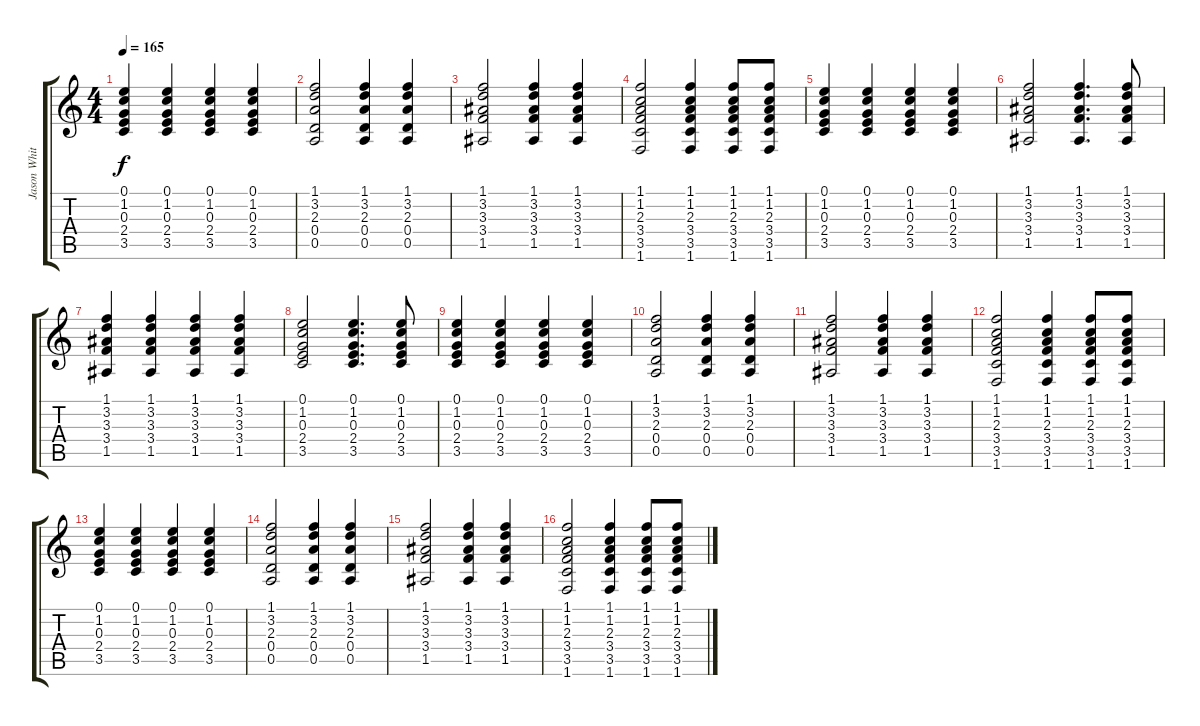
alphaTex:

\track ("Jason White - Guitar" "Jason Whit") {instrument acousticguitarsteel}
\staff {score tabs}
\tuning (E4 B3 G3 D3 A2 E2) {hide}
\ts (4 4)
\tempo 165
\clef g2
\ks c
(0.1 1.2 0.3 2.4 3.5).4{dy f} (0.1 1.2 0.3 2.4 3.5).4 (0.1 1.2 0.3 2.4 3.5).4 (0.1 1.2 0.3 2.4 3.5).4 |
(1.1 3.2 2.3 0.4 0.5).2 (1.1 3.2 2.3 0.4 0.5).4 (1.1 3.2 2.3 0.4 0.5).4 |
(1.1 3.2 3.3 3.4 1.5).2 (1.1 3.2 3.3 3.4 1.5).4 (1.1 3.2 3.3 3.4 1.5).4 |
(1.1 1.2 2.3 3.4 3.5 1.6).2 (1.1 1.2 2.3 3.4 3.5 1.6).4 (1.1 1.2 2.3 3.4 3.5 1.6).8 (1.1 1.2 2.3 3.4 3.5 1.6).8 |
(0.1 1.2 0.3 2.4 3.5).4 (0.1 1.2 0.3 2.4 3.5).4 (0.1 1.2 0.3 2.4 3.5).4 (0.1 1.2 0.3 2.4 3.5).4 |
(1.1 3.2 3.3 3.4 1.5).2 (1.1 3.2 3.3 3.4 1.5).4{d} (1.1 3.2 3.3 3.4 1.5).8 |
(1.1 3.2 3.3 3.4 1.5).4 (1.1 3.2 3.3 3.4 1.5).4 (1.1 3.2 3.3 3.4 1.5).4 (1.1 3.2 3.3 3.4 1.5).4 |
(0.1 1.2 0.3 2.4 3.5).2 (0.1 1.2 0.3 2.4 3.5).4{d} (0.1 1.2 0.3 2.4 3.5).8 |
(0.1 1.2 0.3 2.4 3.5).4 (0.1 1.2 0.3 2.4 3.5).4 (0.1 1.2 0.3 2.4 3.5).4 (0.1 1.2 0.3 2.4 3.5).4 |
(1.1 3.2 2.3 0.4 0.5).2 (1.1 3.2 2.3 0.4 0.5).4 (1.1 3.2 2.3 0.4 0.5).4 |
(1.1 3.2 3.3 3.4 1.5).2 (1.1 3.2 3.3 3.4 1.5).4 (1.1 3.2 3.3 3.4 1.5).4 |
(1.1 1.2 2.3 3.4 3.5 1.6).2 (1.1 1.2 2.3 3.4 3.5 1.6).4 (1.1 1.2 2.3 3.4 3.5 1.6).8 (1.1 1.2 2.3 3.4 3.5 1.6).8 |
(0.1 1.2 0.3 2.4 3.5).4 (0.1 1.2 0.3 2.4 3.5).4 (0.1 1.2 0.3 2.4 3.5).4 (0.1 1.2 0.3 2.4 3.5).4 |
(1.1 3.2 2.3 0.4 0.5).2 (1.1 3.2 2.3 0.4 0.5).4 (1.1 3.2 2.3 0.4 0.5).4 |
(1.1 3.2 3.3 3.4 1.5).2 (1.1 3.2 3.3 3.4 1.5).4 (1.1 3.2 3.3 3.4 1.5).4 |
(1.1 1.2 2.3 3.4 3.5 1.6).2 (1.1 1.2 2.3 3.4 3.5 1.6).4 (1.1 1.2 2.3 3.4 3.5 1.6).8 (1.1 1.2 2.3 3.4 3.5 1.6).8
